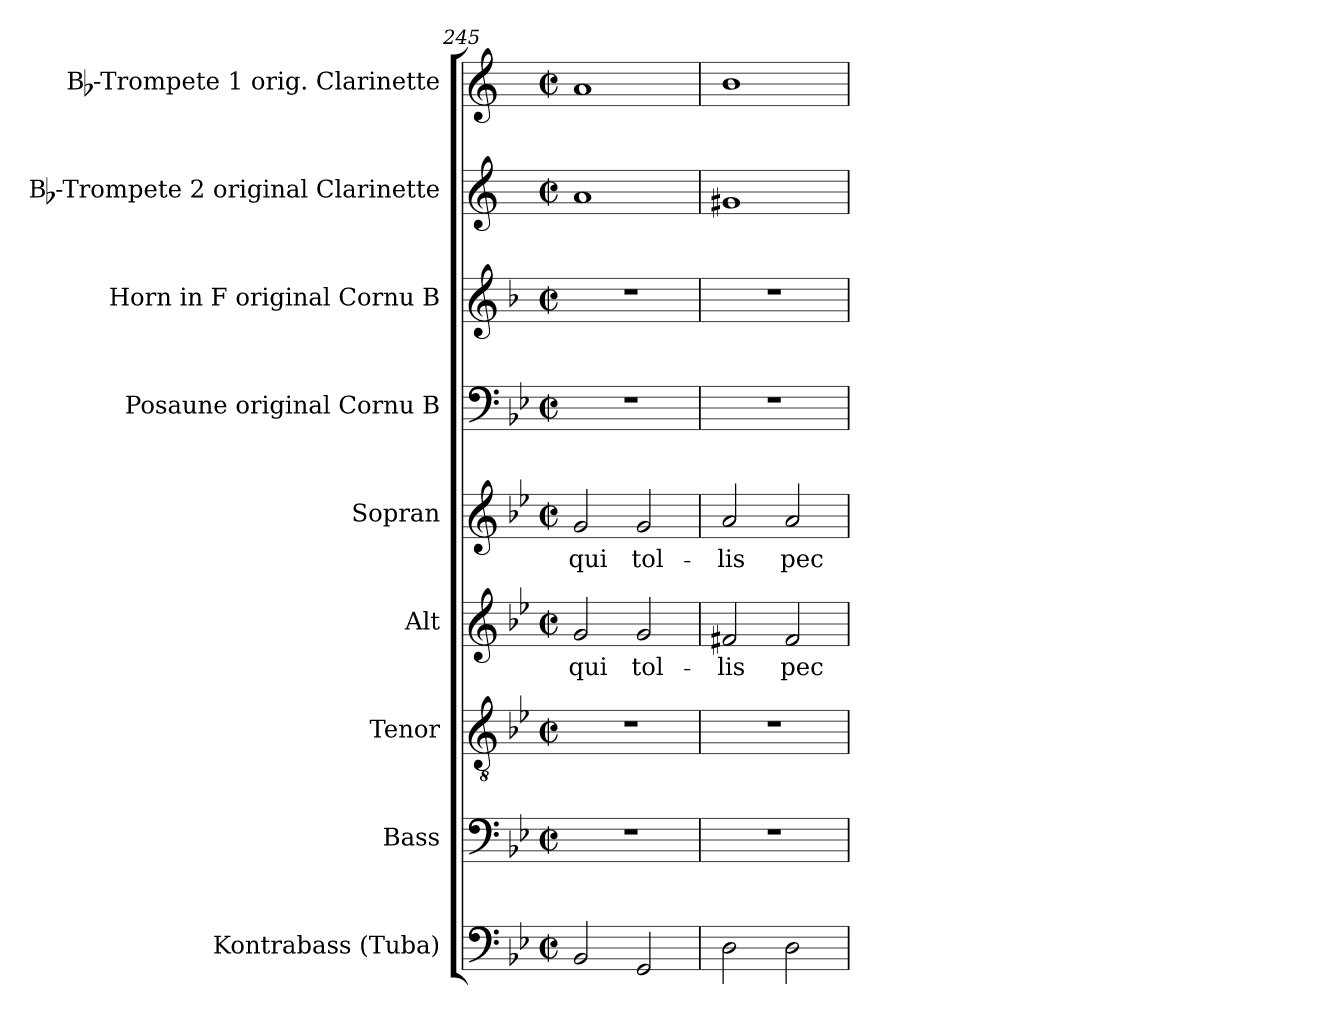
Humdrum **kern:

**kern	**kern	**kern	**kern	**text	**kern	**text	**kern	**kern	**kern	**kern
*part9	*part8	*part7	*part6	*part6	*part5	*part5	*part4	*part3	*part2	*part1
*staff9	*staff8	*staff7	*staff6	*staff6	*staff5	*staff5	*staff4	*staff3	*staff2	*staff1
*I"Kontrabass (Tuba)	*I"Bass	*I"Tenor	*I"Alt	*	*I"Sopran	*	*I"Posaune original Cornu B	*I"Horn in F original Cornu B	*I"Bb-Trompete 2 original Clarinette	*I"Bb-Trompete 1 orig. Clarinette
*I'Kb.	*I'B.	*I'T.	*I'A.	*	*I'S.	*	*I'Pos.	*I'Hrn.	*I'Bb Trp. 2	*I'Bb Trp. 1
*clefF4	*clefF4	*clefGv2	*clefG2	*	*clefG2	*	*clefF4	*clefG2	*clefG2	*clefG2
*ITrd7c12	*	*	*	*	*	*	*	*ITrd4c7	*ITrd1c2	*ITrd1c2
*k[b-e-]	*k[b-e-]	*k[b-e-]	*k[b-e-]	*	*k[b-e-]	*	*k[b-e-]	*k[b-e-]	*k[b-e-]	*k[b-e-]
*B-:	*B-:	*B-:	*B-:	*	*B-:	*	*B-:	*B-:	*B-:	*B-:
*M2/2	*M2/2	*M2/2	*M2/2	*	*M2/2	*	*M2/2	*M2/2	*M2/2	*M2/2
*met(c|)	*met(c|)	*met(c|)	*met(c|)	*	*met(c|)	*	*met(c|)	*met(c|)	*met(c|)	*met(c|)
=245	=245	=245	=245	=245	=245	=245	=245	=245	=245	=245
!	!	!	!	!LO:LY:b	!	!LO:LY:b	!	!	!	!
2BBB-/	1r	1r	2g/	qui	2g/	qui	1r	1r	1g	1g
!	!	!	!	!LO:LY:b	!	!LO:LY:b	!	!	!	!
2GGG/	.	.	2g/	tol-	2g/	tol-	.	.	.	.
!!LO:PB:g=z
=246	=246	=246	=246	=246	=246	=246	=246	=246	=246	=246
!	!	!	!	!LO:LY:b	!	!LO:LY:b	!	!	!	!
2DD\	1r	1r	2f#X/	-lis	2a/	-lis	1r	1r	1f#X	1a
!	!	!	!	!LO:LY:b	!	!LO:LY:b	!	!	!	!
2DD\	.	.	2f#/	pec-	2a/	pec-	.	.	.	.
=	=	=	=	=	=	=	=	=	=	=
*-	*-	*-	*-	*-	*-	*-	*-	*-	*-	*-
